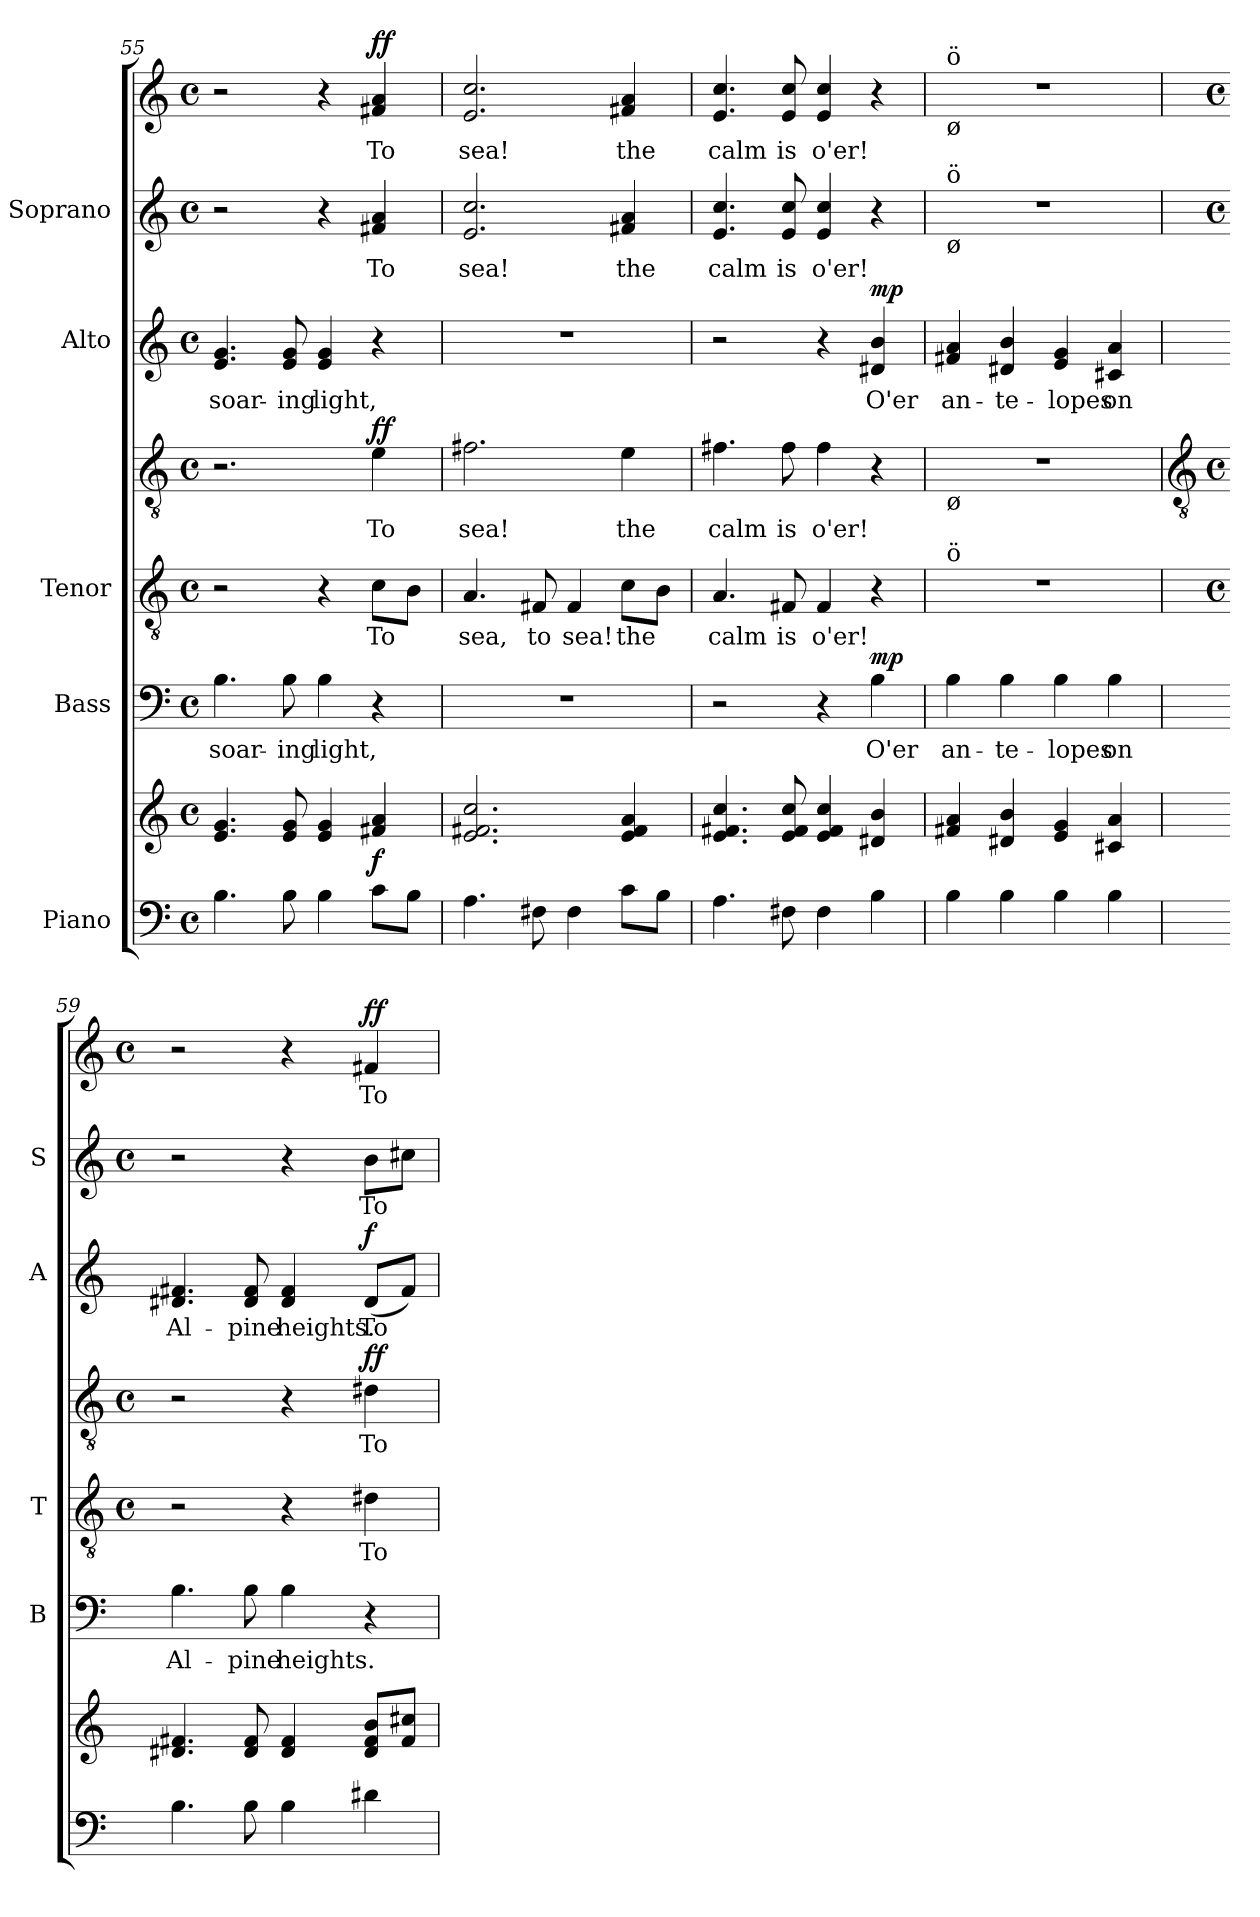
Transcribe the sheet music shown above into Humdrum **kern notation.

**kern	**kern	**dynam	**kern	**text	**dynam	**kern	**text	**kern	**text	**dynam	**kern	**text	**dynam	**kern	**text	**kern	**text	**dynam
*part5	*part5	*part5	*part4	*part4	*part4	*part3	*part3	*part3	*part3	*part3	*part2	*part2	*part2	*part1	*part1	*part1	*part1	*part1
*staff8	*staff7	*staff7/8	*staff6	*staff6	*staff6	*staff5	*staff5	*staff4	*staff4	*staff4/5	*staff3	*staff3	*staff3	*staff2	*staff2	*staff1	*staff1	*staff1/2
*I"Piano	*	*	*I"Bass	*	*	*I"Tenor	*	*	*	*	*I"Alto	*	*	*I"Soprano	*	*	*	*
*	*	*	*I'B	*	*	*I'T	*	*	*	*	*I'A	*	*	*I'S	*	*	*	*
*clefF4	*clefG2	*	*clefF4	*	*	*clefGv2	*	*clefGv2	*	*	*clefG2	*	*	*clefG2	*	*clefG2	*	*
*k[]	*k[]	*	*k[]	*	*	*k[]	*	*k[]	*	*	*k[]	*	*	*k[]	*	*k[]	*	*
*C:	*C:	*	*C:	*	*	*C:	*	*C:	*	*	*C:	*	*	*C:	*	*C:	*	*
*M4/4	*M4/4	*	*M4/4	*	*	*M4/4	*	*M4/4	*	*	*M4/4	*	*	*M4/4	*	*M4/4	*	*
*met(c)	*met(c)	*	*met(c)	*	*	*met(c)	*	*met(c)	*	*	*met(c)	*	*	*met(c)	*	*met(c)	*	*
=55	=55	=55	=55	=55	=55	=55	=55	=55	=55	=55	=55	=55	=55	=55	=55	=55	=55	=55
!	!	!	!	!LO:LY:b	!	!	!	!	!	!	!	!LO:LY:b	!	!	!	!	!	!
4.B	4.e 4.g	.	4.B	soar-	.	2r	.	2.r	.	.	4.e 4.g	soar-	.	2r	.	2r	.	.
!	!	!	!	!LO:LY:b	!	!	!	!	!	!	!	!LO:LY:b	!	!	!	!	!	!
8B	8e 8g	.	8B	-ing	.	.	.	.	.	.	8e 8g	-ing	.	.	.	.	.	.
!	!	!	!	!LO:LY:b	!	!	!	!	!	!	!	!LO:LY:b	!	!	!	!	!	!
4B	4e 4g	.	4B	light,	.	4r	.	.	.	.	4e 4g	light,	.	4r	.	4r	.	.
!	!	!LO:DY:b	!	!	!	!	!LO:LY:b	!	!LO:LY:b	!LO:DY:b=2	!	!	!	!	!LO:LY:b	!	!LO:LY:b	!
!	!	!	!	!	!	!	!	!	!	!LO:DY:n=1:b	!	!	!	!	!	!	!	!LO:DY:b=2
!	!	!	!	!	!	!	!	!	!	!	!	!	!	!	!	!	!	!LO:DY:n=1:b
8cL	4f#X 4a	f	4r	.	.	8cL	To	4e	To	f f	4r	.	.	4f#X 4a	To	4f#X 4a	To	f f
8BJ	.	.	.	.	.	8BJ	.	.	.	.	.	.	.	.	.	.	.	.
=56	=56	=56	=56	=56	=56	=56	=56	=56	=56	=56	=56	=56	=56	=56	=56	=56	=56	=56
!	!	!	!	!	!	!	!LO:LY:b	!	!LO:LY:b	!	!	!	!	!	!LO:LY:b	!	!LO:LY:b	!
4.A	2.e 2.f#X 2.cc	.	1r	.	.	4.A	sea,	2.f#X	sea!	.	1r	.	.	2.e 2.cc	sea!	2.e 2.cc	sea!	.
!	!	!	!	!	!	!	!LO:LY:b	!	!	!	!	!	!	!	!	!	!	!
8F#X	.	.	.	.	.	8F#X	to	.	.	.	.	.	.	.	.	.	.	.
!	!	!	!	!	!	!	!LO:LY:b	!	!	!	!	!	!	!	!	!	!	!
4F#	.	.	.	.	.	4F#	sea!	.	.	.	.	.	.	.	.	.	.	.
!	!	!	!	!	!	!	!LO:LY:b	!	!LO:LY:b	!	!	!	!	!	!LO:LY:b	!	!LO:LY:b	!
8cL	4e 4f# 4a	.	.	.	.	8cL	the	4e	the	.	.	.	.	4f#X 4a	the	4f#X 4a	the	.
8BJ	.	.	.	.	.	8BJ	.	.	.	.	.	.	.	.	.	.	.	.
=57	=57	=57	=57	=57	=57	=57	=57	=57	=57	=57	=57	=57	=57	=57	=57	=57	=57	=57
!	!	!	!	!	!	!	!LO:LY:b	!	!LO:LY:b	!	!	!	!	!	!LO:LY:b	!	!LO:LY:b	!
4.A	4.e 4.f#X 4.cc	.	2r	.	.	4.A	calm	4.f#X	calm	.	2r	.	.	4.e 4.cc	calm	4.e 4.cc	calm	.
!	!	!	!	!	!	!	!LO:LY:b	!	!LO:LY:b	!	!	!	!	!	!LO:LY:b	!	!LO:LY:b	!
8F#X	8e 8f# 8cc	.	.	.	.	8F#X	is	8f#	is	.	.	.	.	8e 8cc	is	8e 8cc	is	.
!	!	!	!	!	!	!	!LO:LY:b	!	!LO:LY:b	!	!	!	!	!	!LO:LY:b	!	!LO:LY:b	!
4F#	4e 4f# 4cc	.	4r	.	.	4F#	o'er!	4f#	o'er!	.	4r	.	.	4e 4cc	o'er!	4e 4cc	o'er!	.
!	!	!	!	!LO:LY:b	!LO:DY:b	!	!	!	!	!	!	!LO:LY:b	!LO:DY:b	!	!	!	!	!
4B	4d#X 4b	.	4B	O'er	mp	4r	.	4r	.	.	4d#X 4b	O'er	mp	4r	.	4r	.	.
=58	=58	=58	=58	=58	=58	=58	=58	=58	=58	=58	=58	=58	=58	=58	=58	=58	=58	=58
!	!	!	!	!	!	!	!	!	!	!	!	!	!	!	!	!LO:TX:b:t=ø	!	!
!	!	!	!	!	!	!	!	!	!	!	!	!	!	!	!	!LO:TX:a:t=ö	!	!
!	!	!	!	!	!	!	!	!	!	!	!	!	!	!LO:TX:b:t=ø	!	!	!	!
!	!	!	!	!	!	!	!	!	!	!	!	!	!	!LO:TX:a:t=ö	!	!	!	!
!	!	!	!	!	!	!	!	!LO:TX:b:t=ø	!	!	!	!	!	!	!	!	!	!
!	!	!	!	!	!	!LO:TX:a:t=ö	!	!	!	!	!	!	!	!	!	!	!	!
!	!	!	!	!LO:LY:b	!	!	!	!	!	!	!	!LO:LY:b	!	!	!	!	!	!
4B	4f#X 4a	.	4B	an-	.	1r	.	1r	.	.	4f#X 4a	an-	.	1r	.	1r	.	.
!	!	!	!	!LO:LY:b	!	!	!	!	!	!	!	!LO:LY:b	!	!	!	!	!	!
4B	4d#X 4b	.	4B	-te-	.	.	.	.	.	.	4d#X 4b	-te-	.	.	.	.	.	.
!	!	!	!	!LO:LY:b	!	!	!	!	!	!	!	!LO:LY:b	!	!	!	!	!	!
4B	4e 4g	.	4B	-lopes	.	.	.	.	.	.	4e 4g	-lopes	.	.	.	.	.	.
!	!	!	!	!LO:LY:b	!	!	!	!	!	!	!	!LO:LY:b	!	!	!	!	!	!
4B	4c#X 4a	.	4B	on	.	.	.	.	.	.	4c#X 4a	on	.	.	.	.	.	.
!!LO:LB:g=z
=59	=59	=59	=59	=59	=59	=59	=59	=59	=59	=59	=59	=59	=59	=59	=59	=59	=59	=59
*	*	*	*	*	*	*	*	*clefGv2	*	*	*	*	*	*	*	*	*	*
*	*	*	*	*	*	*k[]	*	*k[]	*	*	*	*	*	*k[]	*	*k[]	*	*
*	*	*	*	*	*	*C:	*	*C:	*	*	*	*	*	*C:	*	*C:	*	*
*	*	*	*	*	*	*M4/4	*	*M4/4	*	*	*	*	*	*M4/4	*	*M4/4	*	*
*	*	*	*	*	*	*met(c)	*	*met(c)	*	*	*	*	*	*met(c)	*	*met(c)	*	*
!	!	!	!	!LO:LY:b	!	!	!	!	!	!	!	!LO:LY:b	!	!	!	!	!	!
4.B	4.d#X 4.f#X	.	4.B	Al-	.	2r	.	2r	.	.	4.d#X 4.f#X	Al-	.	2r	.	2r	.	.
!	!	!	!	!LO:LY:b	!	!	!	!	!	!	!	!LO:LY:b	!	!	!	!	!	!
8B	8d# 8f#	.	8B	-pine	.	.	.	.	.	.	8d# 8f#	-pine	.	.	.	.	.	.
!	!	!	!	!LO:LY:b	!	!	!	!	!	!	!	!LO:LY:b	!	!	!	!	!	!
4B	4d# 4f#	.	4B	heights.	.	4r	.	4r	.	.	4d# 4f#	heights.	.	4r	.	4r	.	.
!	!	!	!	!	!	!	!LO:LY:b	!	!LO:LY:b	!LO:DY:b=2	!	!LO:LY:b	!	!	!LO:LY:b	!	!LO:LY:b	!
!	!	!	!	!	!	!	!	!	!	!LO:DY:n=1:b	!	!	!LO:DY:b	!	!	!	!	!LO:DY:b=2
!	!	!	!	!	!	!	!	!	!	!	!	!	!	!	!	!	!	!LO:DY:n=1:b
4d#X	8d# 8f# 8bL	.	4r	.	.	4d#X	To	4d#X	To	f f	(<8d#L	To	f	8bL	To	4f#X	To	f f
.	8f# 8cc#XJ	.	.	.	.	.	.	.	.	.	8f#J)	.	.	8cc#XJ	.	.	.	.
=	=	=	=	=	=	=	=	=	=	=	=	=	=	=	=	=	=	=
*-	*-	*-	*-	*-	*-	*-	*-	*-	*-	*-	*-	*-	*-	*-	*-	*-	*-	*-
